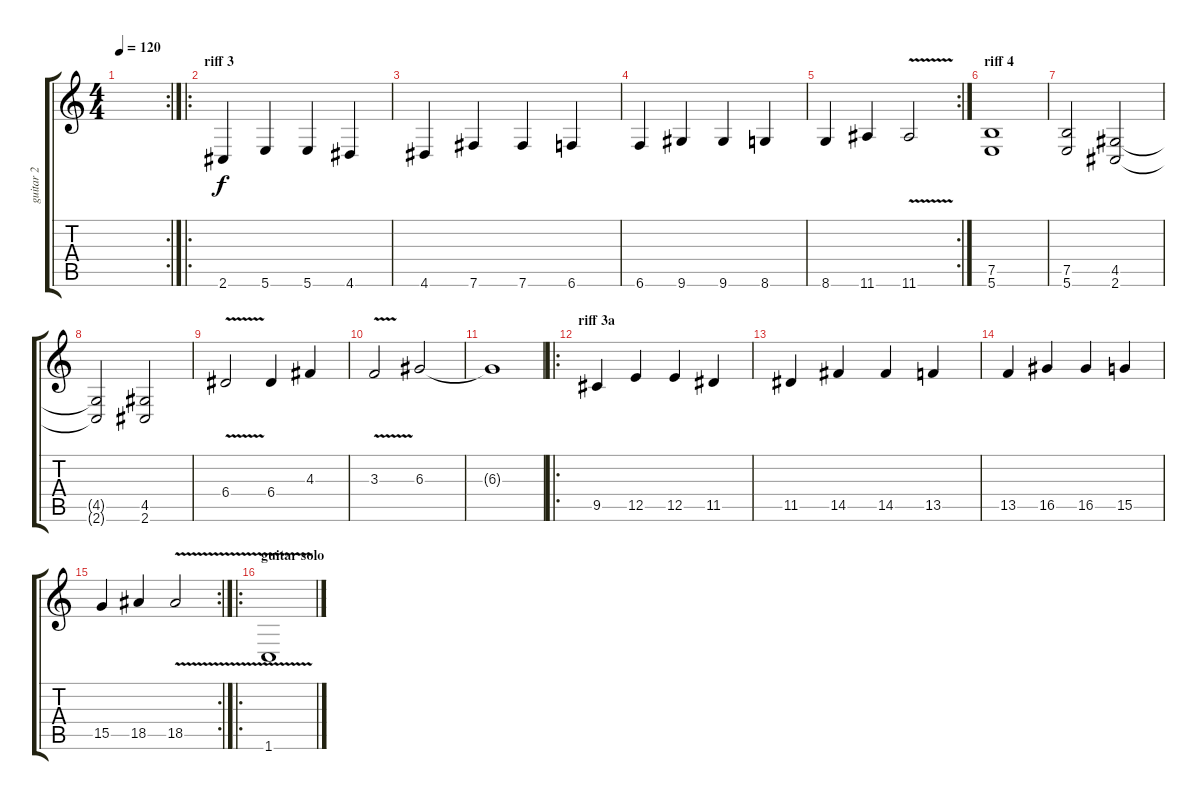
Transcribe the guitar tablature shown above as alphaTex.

\track ("guitar 2" "guitar 2") {instrument overdrivenguitar}
\staff {score tabs}
\tuning (B3 Gb3 D3 A2 E2 B1) {hide}
\rc 2
\ts (4 4)
\tempo 120
\clef g2
\ks c
|
\ro
\section ("" "riff 3")
2.6.4 5.6.4 5.6.4 4.6.4 |
4.6.4 7.6.4 7.6.4 6.6.4 |
6.6.4 9.6.4 9.6.4 8.6.4 |
\rc 2
8.6.4 11.6.4 11.6{v}.2 |
\section ("" "riff 4")
(7.5 5.6).1 |
(7.5 5.6).2 (4.5 2.6).2 |
(4.5{t} 2.6{t}).2 (4.5 2.6).2 |
6.4{v}.2 6.4.4 4.3.4 |
3.3{v}.2 6.3.2 |
6.3{t}.1 |
\ro
\section ("" "riff 3a")
9.5.4 12.5.4 12.5.4 11.5.4 |
11.5.4 14.5.4 14.5.4 13.5.4 |
13.5.4 16.5.4 16.5.4 15.5.4 |
\rc 2
15.5.4 18.5.4 18.5{v}.2 |
\ro
\section ("" "guitar solo")
1.6{v}.1
